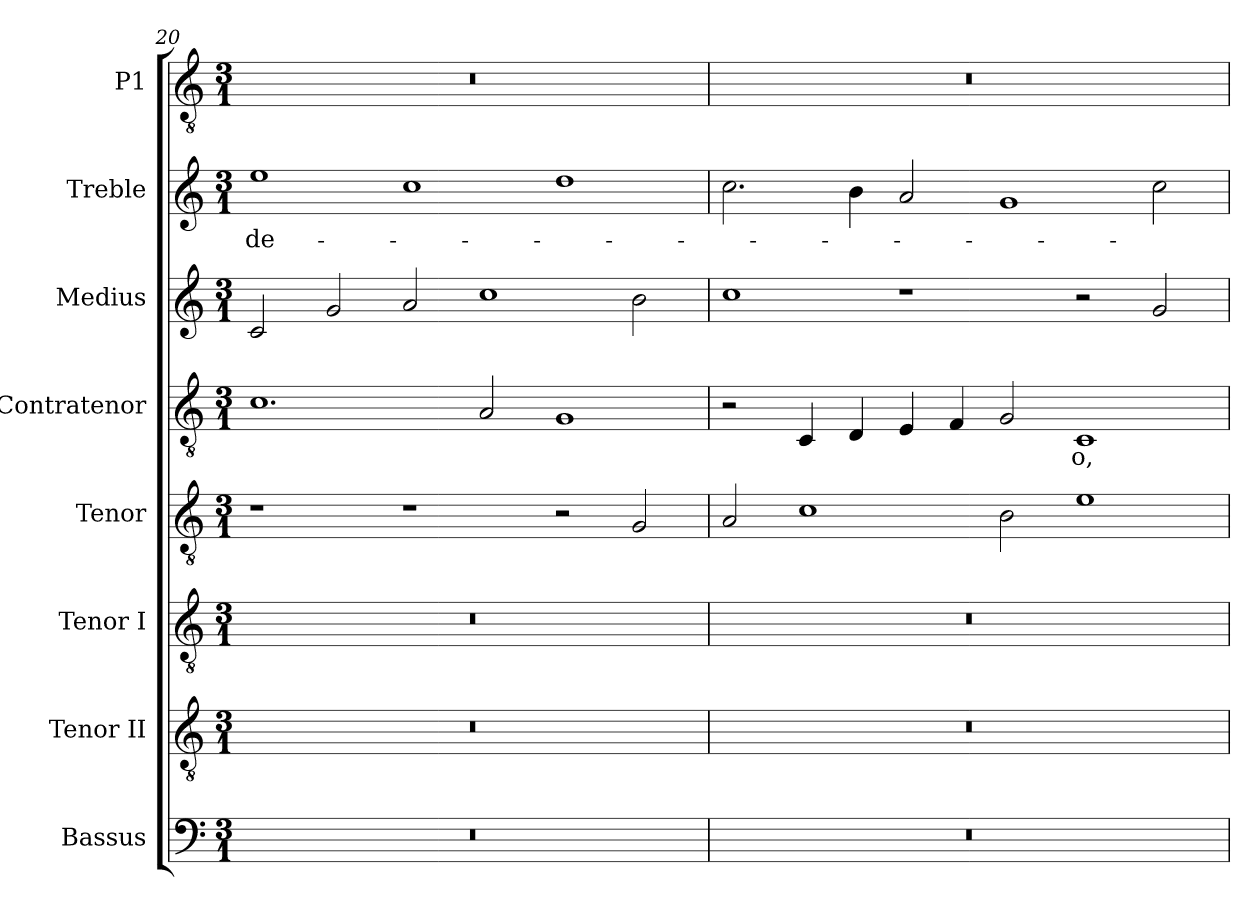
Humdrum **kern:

**kern	**kern	**kern	**kern	**kern	**text	**kern	**kern	**text	**kern
*part8	*part7	*part6	*part5	*part4	*part4	*part3	*part2	*part2	*part1
*staff8	*staff7	*staff6	*staff5	*staff4	*staff4	*staff3	*staff2	*staff2	*staff1
*I"Bassus	*I"Tenor II	*I"Tenor I	*I"Tenor	*I"Contratenor	*	*I"Medius	*I"Treble	*	*I"P1
*I'B.	*I'T II.	*I'T I.	*I'T.	*I'Ct.	*	*I'M.	*I'Tr.	*	*
!!LO:LB:g=z
*clefF4	*clefGv2	*clefGv2	*clefGv2	*clefGv2	*	*clefG2	*clefG2	*	*clefGv2
*	*ITrd7c12	*ITrd7c12	*ITrd7c12	*ITrd7c12	*	*	*	*	*ITrd7c12
*k[]	*k[]	*k[]	*k[]	*k[]	*	*k[]	*k[]	*	*k[]
*C:	*C:	*C:	*C:	*C:	*	*C:	*C:	*	*C:
*M3/1	*M3/1	*M3/1	*M3/1	*M3/1	*	*M3/1	*M3/1	*	*M3/1
=20	=20	=20	=20	=20	=20	=20	=20	=20	=20
!LO:N:vis=1	!LO:N:vis=1	!LO:N:vis=1	!	!	!	!	!	!	!
!	!	!	!	!	!	!	!	!LO:LY:b:color=#000000	!LO:N:vis=1
0.r	0.r	0.r	1r	1.Ci	.	2ci/	1eei	de-	0.r
.	.	.	.	.	.	2gi/	.	.	.
.	.	.	1r	.	.	2ai/	1cci	.	.
.	.	.	.	2AAi/	.	1cci	.	.	.
.	.	.	2r	1GGi	.	.	1ddi	.	.
.	.	.	2GGi/	.	.	2bi\	.	.	.
=21`	=21`	=21`	=21`	=21`	=21`	=21`	=21`	=21`	=21`
!LO:N:vis=1	!LO:N:vis=1	!LO:N:vis=1	!	!	!	!	!	!	!LO:N:vis=1
0.r	0.r	0.r	2AAi/	2r	.	1cci	2.cci\	.	0.r
.	.	.	1Ci	4CCi/	.	.	.	.	.
.	.	.	.	4DDi/	.	.	4bi\	.	.
.	.	.	.	4EEi/	.	1r	2ai/	.	.
.	.	.	.	4FFi/	.	.	.	.	.
.	.	.	2BBi\	2GGi/	.	.	1gi	.	.
!	!	!	!	!	!LO:LY:b:color=#000000	!	!	!	!
.	.	.	1Ei	1CCi	-o,	2r	.	.	.
.	.	.	.	.	.	2gi/	2cci\	.	.
=`	=`	=`	=`	=`	=`	=`	=`	=`	=`
*-	*-	*-	*-	*-	*-	*-	*-	*-	*-
